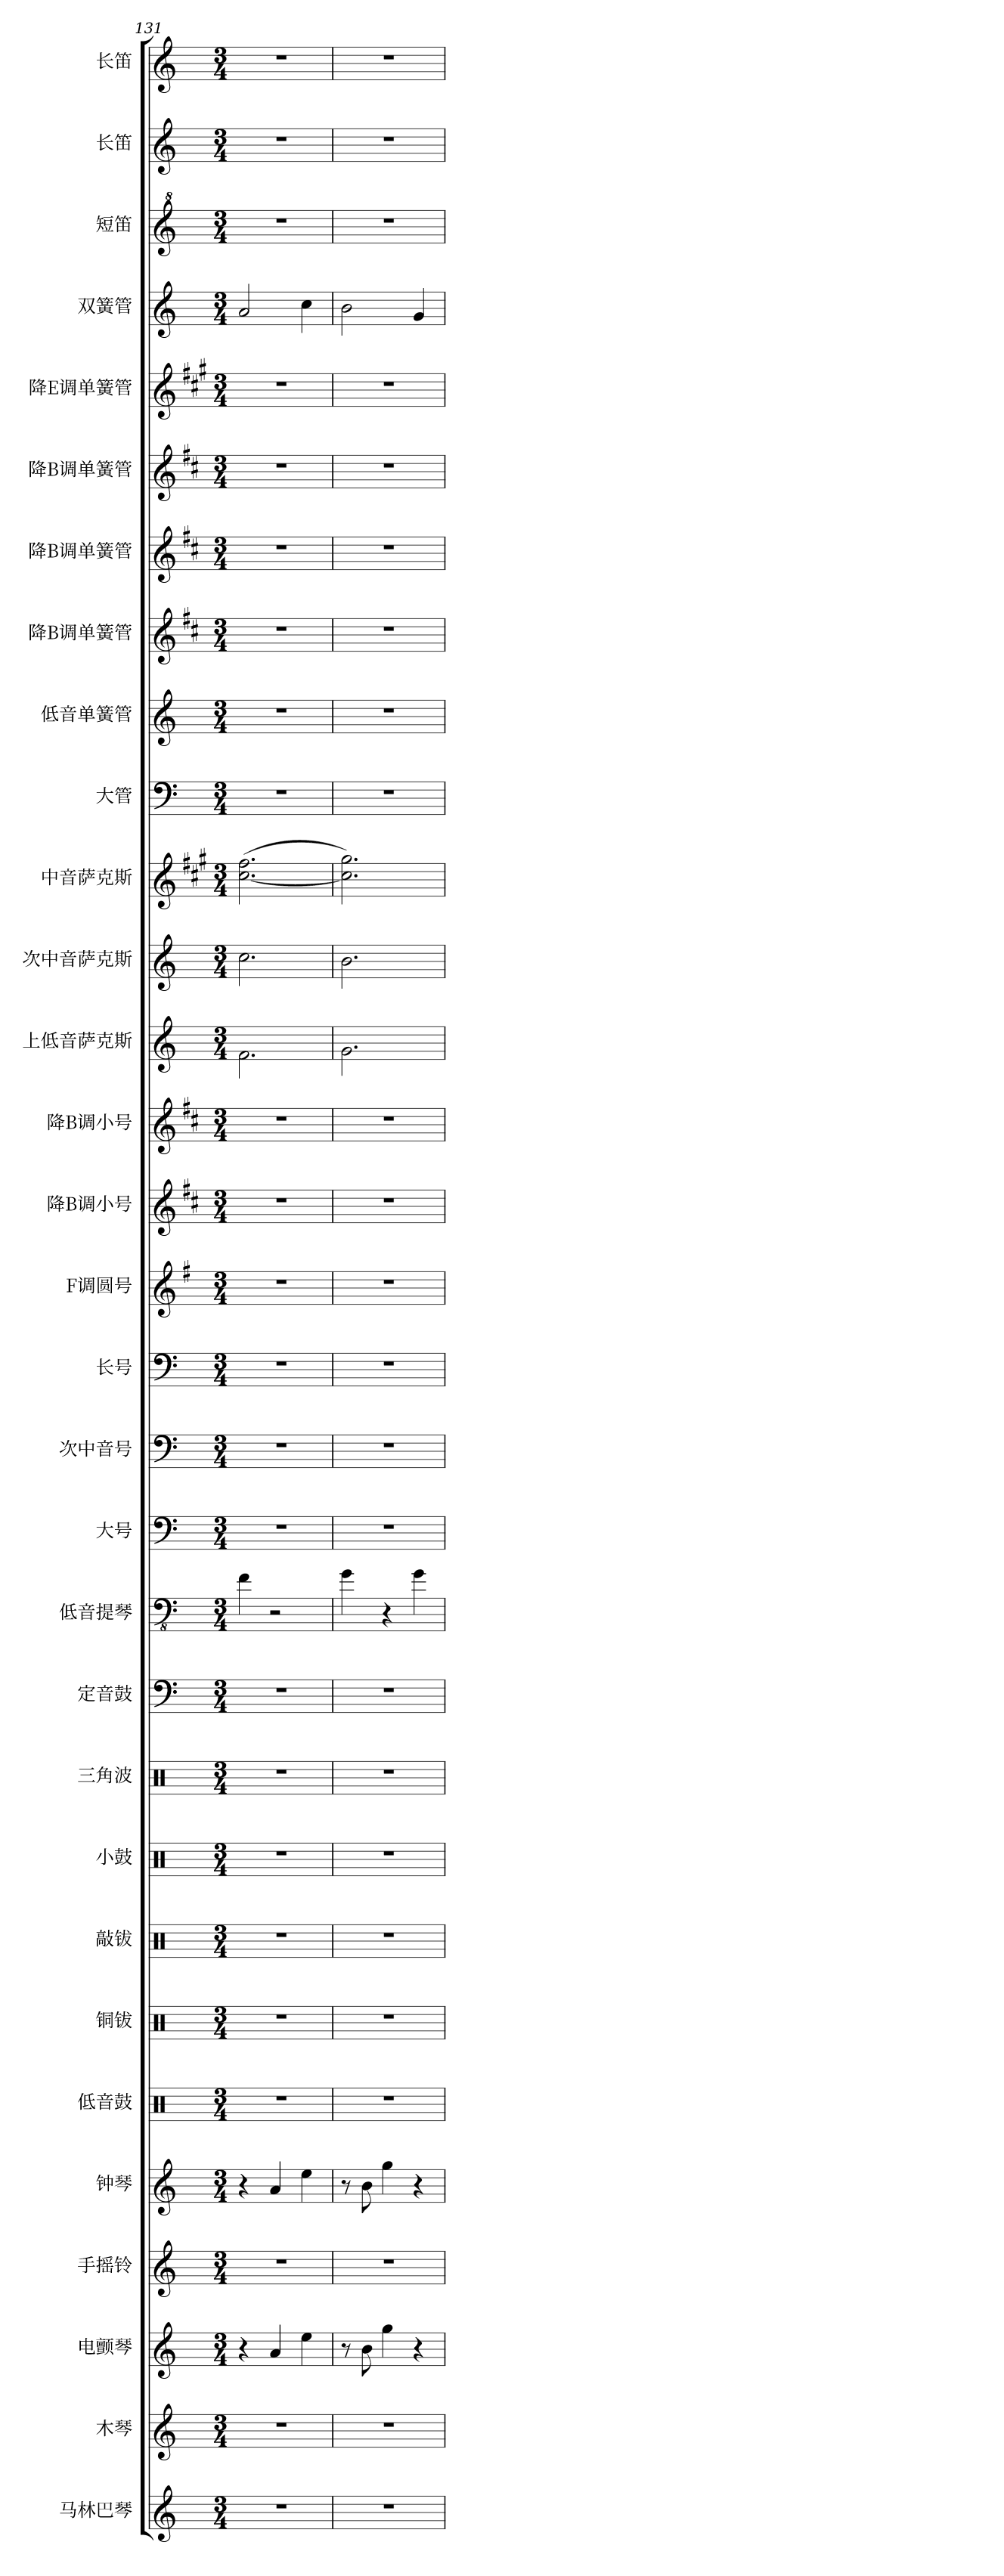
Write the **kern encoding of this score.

**kern	**kern	**kern	**kern	**kern	**kern	**kern	**kern	**kern	**kern	**kern	**kern	**kern	**kern	**kern	**kern	**kern	**kern	**kern	**kern	**kern	**kern	**kern	**kern	**kern	**kern	**kern	**kern	**kern	**kern	**kern
*part31	*part30	*part29	*part28	*part27	*part26	*part25	*part24	*part23	*part22	*part21	*part20	*part19	*part18	*part17	*part16	*part15	*part14	*part13	*part12	*part11	*part10	*part9	*part8	*part7	*part6	*part5	*part4	*part3	*part2	*part1
*staff31	*staff30	*staff29	*staff28	*staff27	*staff26	*staff25	*staff24	*staff23	*staff22	*staff21	*staff20	*staff19	*staff18	*staff17	*staff16	*staff15	*staff14	*staff13	*staff12	*staff11	*staff10	*staff9	*staff8	*staff7	*staff6	*staff5	*staff4	*staff3	*staff2	*staff1
*I"马林巴琴	*I"木琴	*I"电颤琴	*I"手摇铃	*I"钟琴	*I"低音鼓	*I"铜钹	*I"敲钹	*I"小鼓	*I"三角波	*I"定音鼓	*I"低音提琴	*I"大号	*I"次中音号	*I"长号	*I"F调圆号	*I"降B调小号	*I"降B调小号	*I"上低音萨克斯	*I"次中音萨克斯	*I"中音萨克斯	*I"大管	*I"低音单簧管	*I"降B调单簧管	*I"降B调单簧管	*I"降B调单簧管	*I"降E调单簧管	*I"双簧管	*I"短笛	*I"长笛	*I"长笛
*clefG2	*clefG2	*clefG2	*clefG2	*clefG2	*clefX	*clefX	*clefX	*clefX	*clefX	*clefF4	*clefFv4	*clefF4	*clefF4	*clefF4	*clefG2	*clefG2	*clefG2	*clefG2	*clefG2	*clefG2	*clefF4	*clefG2	*clefG2	*clefG2	*clefG2	*clefG2	*clefG2	*clefG^2	*clefG2	*clefG2
*	*ITrd-7c-12	*	*	*ITrd-14c-24	*	*	*	*	*	*	*ITrd7c12	*	*	*	*ITrd4c7	*ITrd1c2	*ITrd1c2	*ITrd12c21	*ITrd8c14	*ITrd5c9	*	*ITrd8c14	*ITrd1c2	*ITrd1c2	*ITrd1c2	*ITrd-2c-3	*	*ITrd-7c-12	*	*
*k[]	*k[]	*k[]	*k[]	*k[]	*k[]	*k[]	*k[]	*k[]	*k[]	*k[]	*k[]	*k[]	*k[]	*k[]	*k[]	*k[]	*k[]	*k[]	*k[]	*k[]	*k[]	*k[]	*k[]	*k[]	*k[]	*k[]	*k[]	*k[]	*k[]	*k[]
*M3/4	*M3/4	*M3/4	*M3/4	*M3/4	*M3/4	*M3/4	*M3/4	*M3/4	*M3/4	*M3/4	*M3/4	*M3/4	*M3/4	*M3/4	*M3/4	*M3/4	*M3/4	*M3/4	*M3/4	*M3/4	*M3/4	*M3/4	*M3/4	*M3/4	*M3/4	*M3/4	*M3/4	*M3/4	*M3/4	*M3/4
=131	=131	=131	=131	=131	=131	=131	=131	=131	=131	=131	=131	=131	=131	=131	=131	=131	=131	=131	=131	=131	=131	=131	=131	=131	=131	=131	=131	=131	=131	=131
2.r	2.r	4r	2.r	4r	2.r	2.r	2.r	2.r	2.r	2.r	4FF\	2.r	2.r	2.r	2.r	2.r	2.r	2.F\	2.c\	(>[2.e\ 2.a\	2.r	2.r	2.r	2.r	2.r	2.r	2a/	2.r	2.r	2.r
.	.	4a/	.	4aaa/	.	.	.	.	.	.	2r	.	.	.	.	.	.	.	.	.	.	.	.	.	.	.	.	.	.	.
.	.	4ee\	.	4eeee\	.	.	.	.	.	.	.	.	.	.	.	.	.	.	.	.	.	.	.	.	.	.	4cc\	.	.	.
=132	=132	=132	=132	=132	=132	=132	=132	=132	=132	=132	=132	=132	=132	=132	=132	=132	=132	=132	=132	=132	=132	=132	=132	=132	=132	=132	=132	=132	=132	=132
2.r	2.r	8r	2.r	8r	2.r	2.r	2.r	2.r	2.r	2.r	4GG\	2.r	2.r	2.r	2.r	2.r	2.r	2.G\	2.B\	2.e\] 2.b\)	2.r	2.r	2.r	2.r	2.r	2.r	2b\	2.r	2.r	2.r
.	.	8b\	.	8bbb\	.	.	.	.	.	.	.	.	.	.	.	.	.	.	.	.	.	.	.	.	.	.	.	.	.	.
.	.	4gg\	.	4gggg\	.	.	.	.	.	.	4r	.	.	.	.	.	.	.	.	.	.	.	.	.	.	.	.	.	.	.
.	.	4r	.	4r	.	.	.	.	.	.	4GG\	.	.	.	.	.	.	.	.	.	.	.	.	.	.	.	4g/	.	.	.
=	=	=	=	=	=	=	=	=	=	=	=	=	=	=	=	=	=	=	=	=	=	=	=	=	=	=	=	=	=	=
*-	*-	*-	*-	*-	*-	*-	*-	*-	*-	*-	*-	*-	*-	*-	*-	*-	*-	*-	*-	*-	*-	*-	*-	*-	*-	*-	*-	*-	*-	*-
